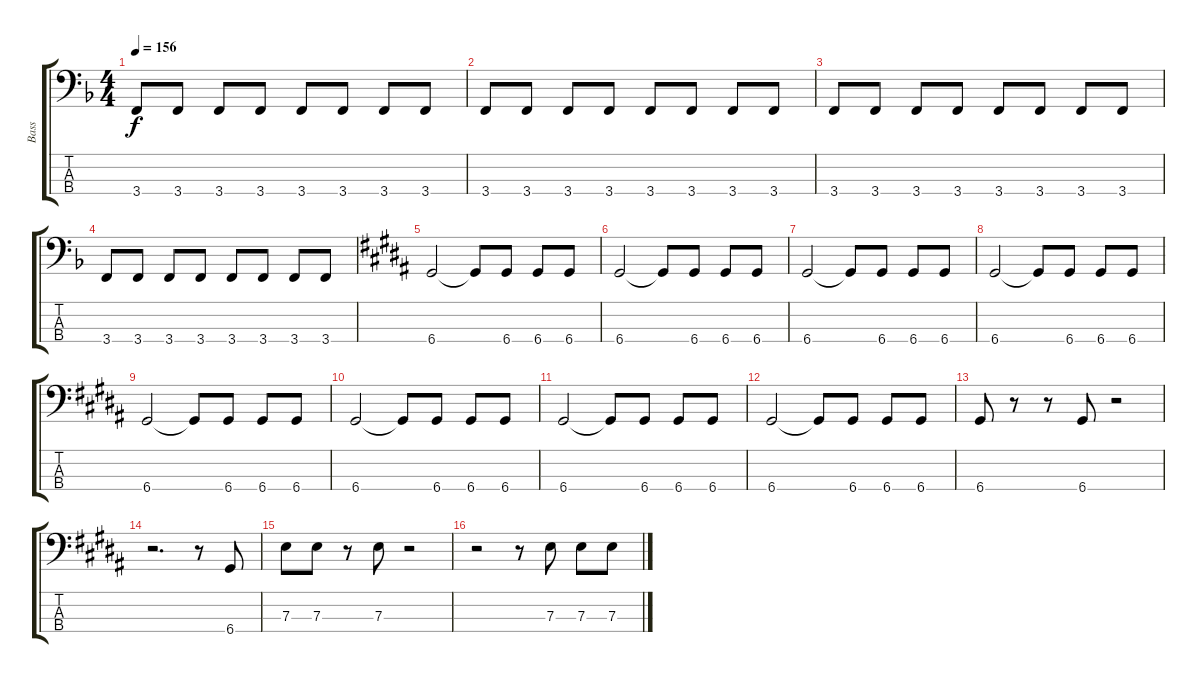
\track ("Bass" "Bass") {instrument electricbassfinger}
\staff {score tabs}
\tuning (G2 D2 A1 D1) {hide}
\ts (4 4)
\tempo 156
\clef f4
\ks dminor
3.4.8{dy f} 3.4.8 3.4.8 3.4.8 3.4.8 3.4.8 3.4.8 3.4.8 |
3.4.8 3.4.8 3.4.8 3.4.8 3.4.8 3.4.8 3.4.8 3.4.8 |
3.4.8 3.4.8 3.4.8 3.4.8 3.4.8 3.4.8 3.4.8 3.4.8 |
3.4.8 3.4.8 3.4.8 3.4.8 3.4.8 3.4.8 3.4.8 3.4.8 |
\ks g#minor
6.4.2 6.4{t}.8 6.4.8 6.4.8 6.4.8 |
6.4.2 6.4{t}.8 6.4.8 6.4.8 6.4.8 |
6.4.2 6.4{t}.8 6.4.8 6.4.8 6.4.8 |
6.4.2 6.4{t}.8 6.4.8 6.4.8 6.4.8 |
6.4.2 6.4{t}.8 6.4.8 6.4.8 6.4.8 |
6.4.2 6.4{t}.8 6.4.8 6.4.8 6.4.8 |
6.4.2 6.4{t}.8 6.4.8 6.4.8 6.4.8 |
6.4.2 6.4{t}.8 6.4.8 6.4.8 6.4.8 |
6.4.8 r.8 r.8 6.4.8 r.2 |
r.2{d} r.8 6.4.8 |
7.3.8 7.3.8 r.8 7.3.8 r.2 |
r.2 r.8 7.3.8 7.3.8 7.3.8
